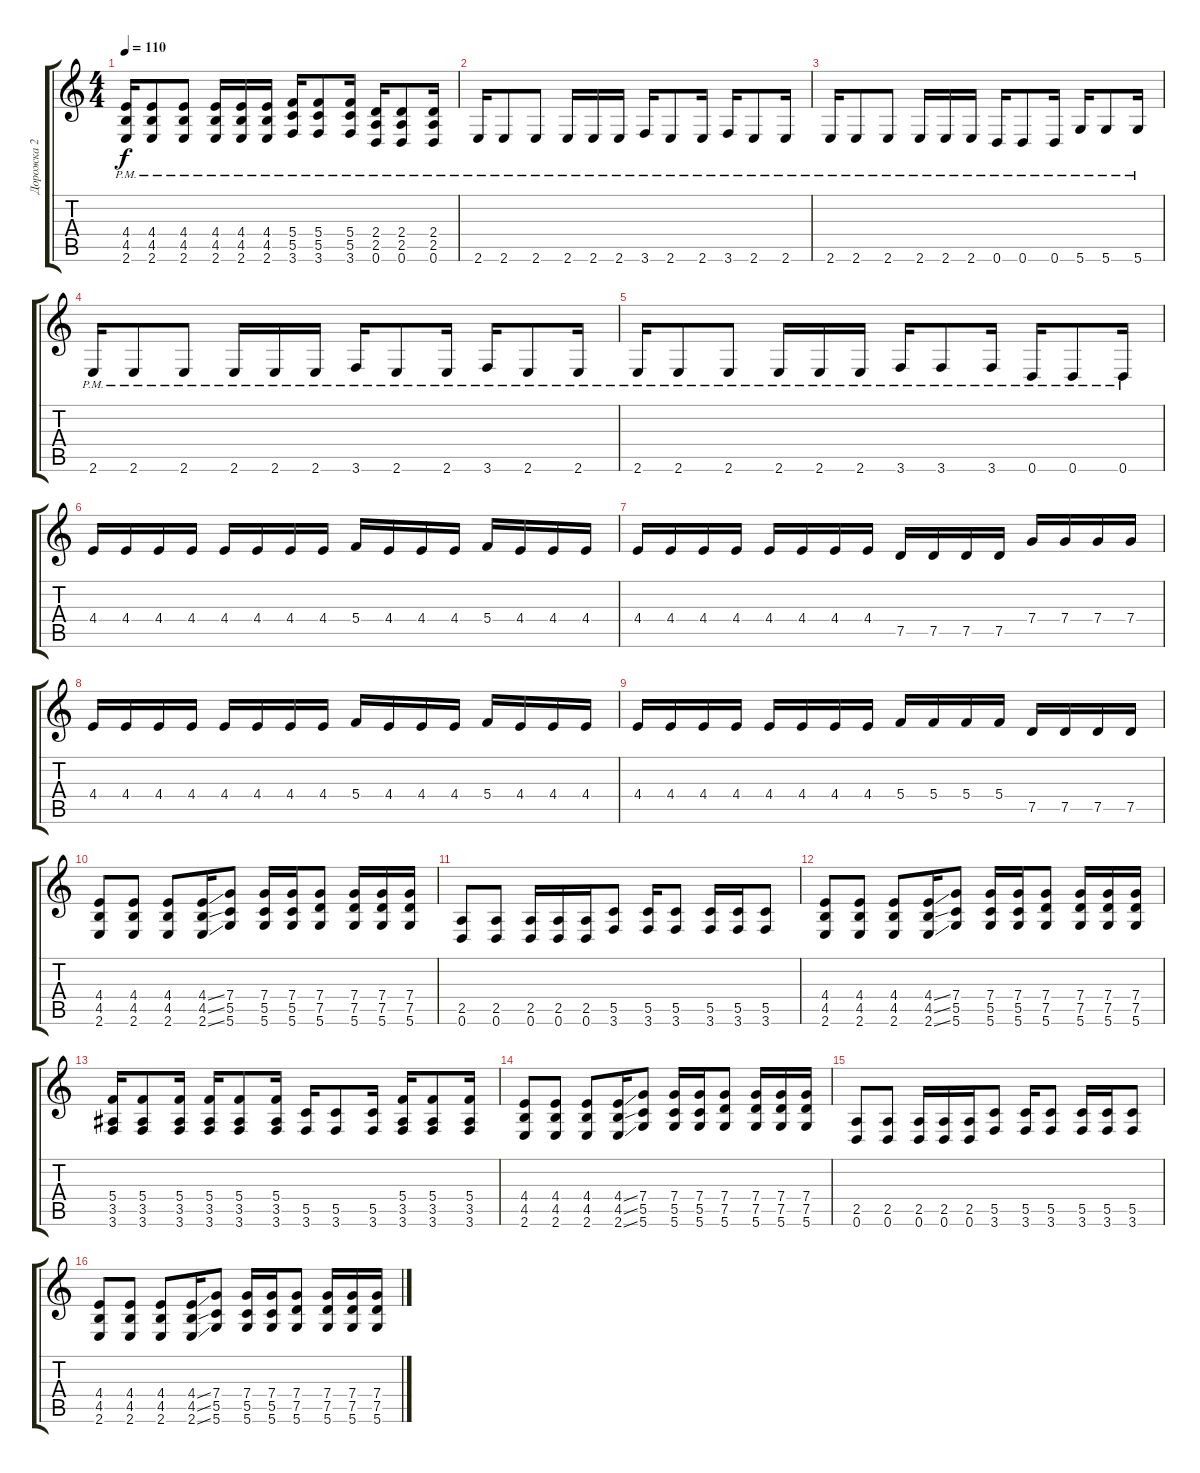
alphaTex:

\track ("Дорожка 2" "Дорожка 2") {instrument distortionguitar}
\staff {score tabs}
\tuning (D4 A3 F3 C3 G2 D2) {hide}
\ts (4 4)
\tempo 110
\clef g2
\ks c
(4.4{pm} 4.5{pm} 2.6{pm}).16{dy f} (4.4{pm} 4.5{pm} 2.6{pm}).8 (4.4{pm} 4.5{pm} 2.6{pm}).8 (4.4{pm} 4.5{pm} 2.6{pm}).16 (4.4{pm} 4.5{pm} 2.6{pm}).16 (4.4{pm} 4.5{pm} 2.6{pm}).16 (5.4{pm} 5.5{pm} 3.6{pm}).16 (5.4{pm} 5.5{pm} 3.6{pm}).8 (5.4{pm} 5.5{pm} 3.6{pm}).16 (2.4{pm} 2.5{pm} 0.6{pm}).16 (2.4{pm} 2.5{pm} 0.6{pm}).8 (2.4{pm} 2.5{pm} 0.6{pm}).16 |
2.6{pm}.16 2.6{pm}.8 2.6{pm}.8 2.6{pm}.16 2.6{pm}.16 2.6{pm}.16 3.6{pm}.16 2.6{pm}.8 2.6{pm}.16 3.6{pm}.16 2.6{pm}.8 2.6{pm}.16 |
2.6{pm}.16 2.6{pm}.8 2.6{pm}.8 2.6{pm}.16 2.6{pm}.16 2.6{pm}.16 0.6{pm}.16 0.6{pm}.8 0.6{pm}.16 5.6{pm}.16 5.6{pm}.8 5.6{pm}.16 |
2.6{pm}.16 2.6{pm}.8 2.6{pm}.8 2.6{pm}.16 2.6{pm}.16 2.6{pm}.16 3.6{pm}.16 2.6{pm}.8 2.6{pm}.16 3.6{pm}.16 2.6{pm}.8 2.6{pm}.16 |
2.6{pm}.16 2.6{pm}.8 2.6{pm}.8 2.6{pm}.16 2.6{pm}.16 2.6{pm}.16 3.6{pm}.16 3.6{pm}.8 3.6{pm}.16 0.6{pm}.16 0.6{pm}.8 0.6{pm}.16 |
4.4.16 4.4.16 4.4.16 4.4.16 4.4.16 4.4.16 4.4.16 4.4.16 5.4.16 4.4.16 4.4.16 4.4.16 5.4.16 4.4.16 4.4.16 4.4.16 |
4.4.16 4.4.16 4.4.16 4.4.16 4.4.16 4.4.16 4.4.16 4.4.16 7.5.16 7.5.16 7.5.16 7.5.16 7.4.16 7.4.16 7.4.16 7.4.16 |
4.4.16 4.4.16 4.4.16 4.4.16 4.4.16 4.4.16 4.4.16 4.4.16 5.4.16 4.4.16 4.4.16 4.4.16 5.4.16 4.4.16 4.4.16 4.4.16 |
4.4.16 4.4.16 4.4.16 4.4.16 4.4.16 4.4.16 4.4.16 4.4.16 5.4.16 5.4.16 5.4.16 5.4.16 7.5.16 7.5.16 7.5.16 7.5.16 |
(4.4 4.5 2.6).8 (4.4 4.5 2.6).8 (4.4 4.5 2.6).8 (4.4{ss} 4.5{ss} 2.6{ss}).16 (7.4 5.5 5.6).8 (7.4 5.5 5.6).16 (7.4 5.5 5.6).16 (7.4 7.5 5.6).8 (7.4 7.5 5.6).16 (7.4 7.5 5.6).16 (7.4 7.5 5.6).16 |
(2.5 0.6).8 (2.5 0.6).8 (2.5 0.6).16 (2.5 0.6).16 (2.5 0.6).16 (5.5 3.6).8 (5.5 3.6).16 (5.5 3.6).8 (5.5 3.6).16 (5.5 3.6).16 (5.5 3.6).8 |
(4.4 4.5 2.6).8 (4.4 4.5 2.6).8 (4.4 4.5 2.6).8 (4.4{ss} 4.5{ss} 2.6{ss}).16 (7.4 5.5 5.6).8 (7.4 5.5 5.6).16 (7.4 5.5 5.6).16 (7.4 7.5 5.6).8 (7.4 7.5 5.6).16 (7.4 7.5 5.6).16 (7.4 7.5 5.6).16 |
(5.4 3.5 3.6).16 (5.4 3.5 3.6).8 (5.4 3.5 3.6).16 (5.4 3.5 3.6).16 (5.4 3.5 3.6).8 (5.4 3.5 3.6).16 (5.5 3.6).16 (5.5 3.6).8 (5.5 3.6).16 (5.4 3.5 3.6).16 (5.4 3.5 3.6).8 (5.4 3.5 3.6).16 |
(4.4 4.5 2.6).8 (4.4 4.5 2.6).8 (4.4 4.5 2.6).8 (4.4{ss} 4.5{ss} 2.6{ss}).16 (7.4 5.5 5.6).8 (7.4 5.5 5.6).16 (7.4 5.5 5.6).16 (7.4 7.5 5.6).8 (7.4 7.5 5.6).16 (7.4 7.5 5.6).16 (7.4 7.5 5.6).16 |
(2.5 0.6).8 (2.5 0.6).8 (2.5 0.6).16 (2.5 0.6).16 (2.5 0.6).16 (5.5 3.6).8 (5.5 3.6).16 (5.5 3.6).8 (5.5 3.6).16 (5.5 3.6).16 (5.5 3.6).8 |
(4.4 4.5 2.6).8 (4.4 4.5 2.6).8 (4.4 4.5 2.6).8 (4.4{ss} 4.5{ss} 2.6{ss}).16 (7.4 5.5 5.6).8 (7.4 5.5 5.6).16 (7.4 5.5 5.6).16 (7.4 7.5 5.6).8 (7.4 7.5 5.6).16 (7.4 7.5 5.6).16 (7.4 7.5 5.6).16
